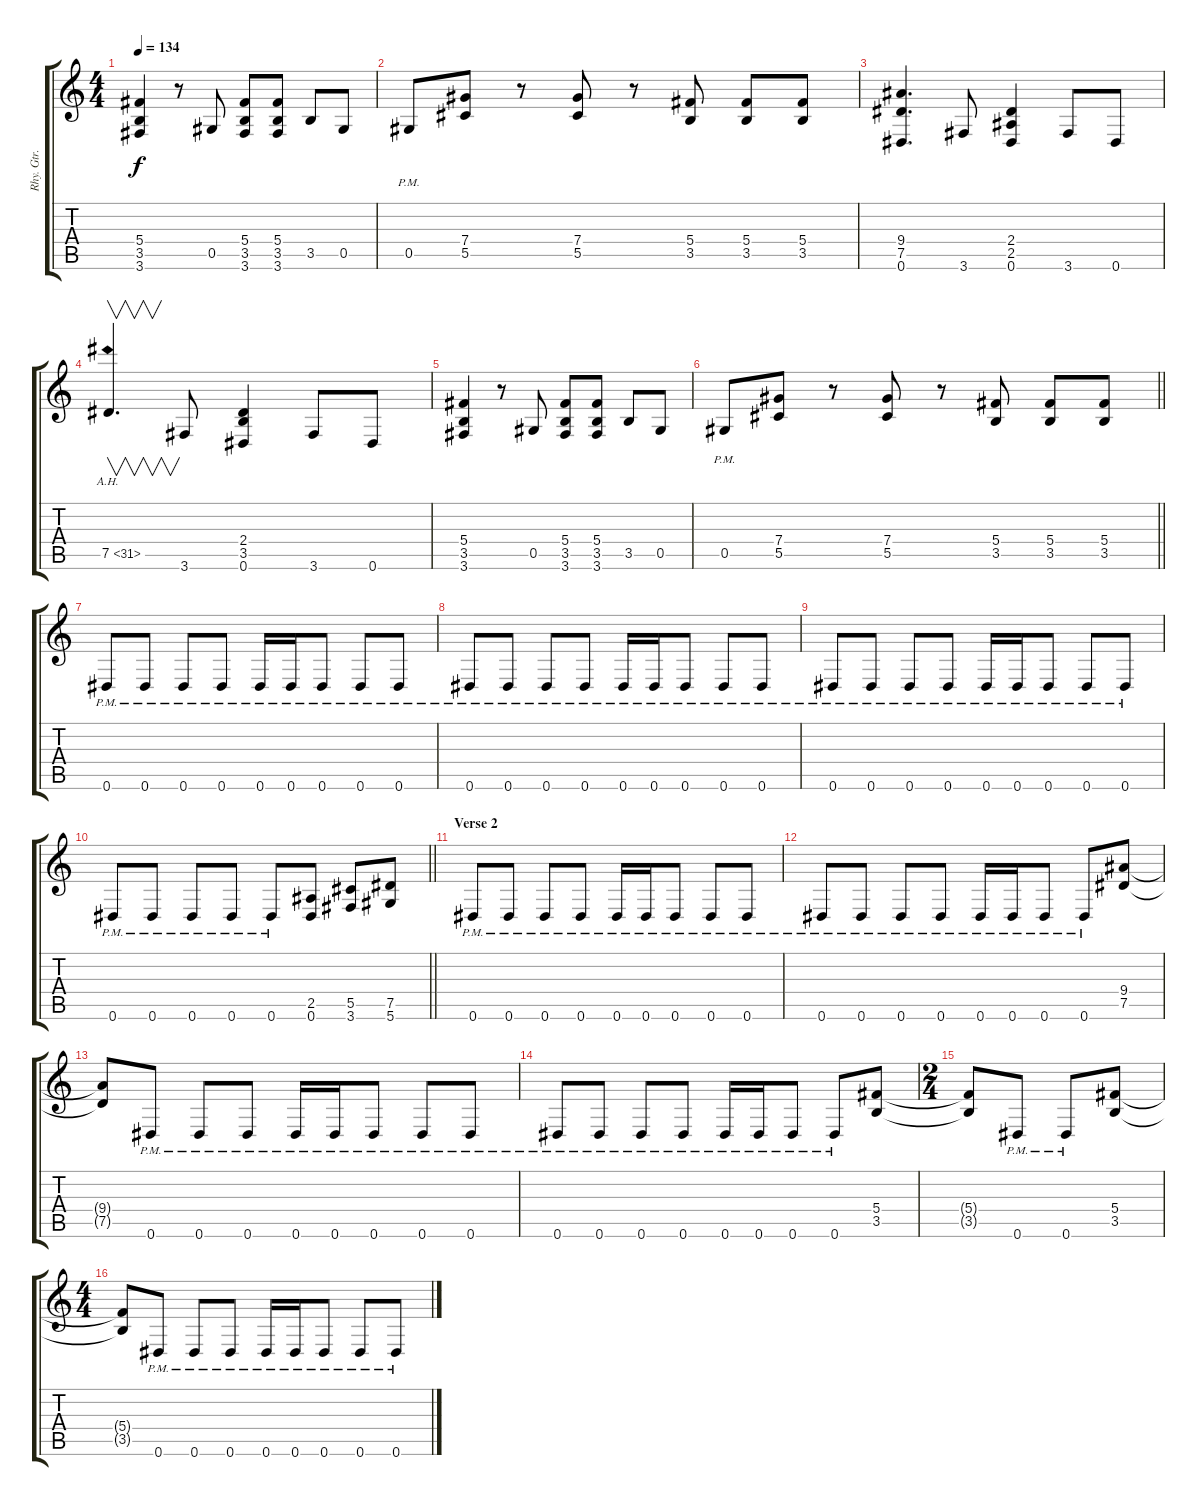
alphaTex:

\track ("Rhy. Gtr. 2" "Rhy. Gtr. ") {instrument distortionguitar}
\staff {score tabs}
\tuning (Eb4 Bb3 Gb3 Db3 Ab2 Eb2) {hide}
\ts (4 4)
\tempo 134
\clef g2
\ks c
(5.4 3.5 3.6).4{dy f} r.8 0.5.8 (5.4 3.5 3.6).8 (5.4 3.5 3.6).8 3.5.8 0.5.8 |
0.5{pm}.8 (7.4 5.5).8 r.8 (7.4 5.5).8 r.8 (5.4 3.5).8 (5.4 3.5).8 (5.4 3.5).8 |
(9.4 7.5 0.6).4{d} 3.6.8 (2.4 2.5 0.6).4 3.6.8 0.6.8 |
7.5{ah 24}.4{v d} 3.6.8 (2.4 3.5 0.6).4 3.6.8 0.6.8 |
(5.4 3.5 3.6).4 r.8 0.5.8 (5.4 3.5 3.6).8 (5.4 3.5 3.6).8 3.5.8 0.5.8 |
\barLineRight lightlight
0.5{pm}.8 (7.4 5.5).8 r.8 (7.4 5.5).8 r.8 (5.4 3.5).8 (5.4 3.5).8 (5.4 3.5).8 |
\section ("" "")
0.6{pm}.8 0.6{pm}.8 0.6{pm}.8 0.6{pm}.8 0.6{pm}.16 0.6{pm}.16 0.6{pm}.8 0.6{pm}.8 0.6{pm}.8 |
0.6{pm}.8 0.6{pm}.8 0.6{pm}.8 0.6{pm}.8 0.6{pm}.16 0.6{pm}.16 0.6{pm}.8 0.6{pm}.8 0.6{pm}.8 |
0.6{pm}.8 0.6{pm}.8 0.6{pm}.8 0.6{pm}.8 0.6{pm}.16 0.6{pm}.16 0.6{pm}.8 0.6{pm}.8 0.6{pm}.8 |
\barLineRight lightlight
0.6{pm}.8 0.6{pm}.8 0.6{pm}.8 0.6{pm}.8 0.6{pm}.8 (2.5 0.6).8 (5.5 3.6).8 (7.5 5.6).8 |
\section ("" "Verse 2")
0.6{pm}.8 0.6{pm}.8 0.6{pm}.8 0.6{pm}.8 0.6{pm}.16 0.6{pm}.16 0.6{pm}.8 0.6{pm}.8 0.6{pm}.8 |
0.6{pm}.8 0.6{pm}.8 0.6{pm}.8 0.6{pm}.8 0.6{pm}.16 0.6{pm}.16 0.6{pm}.8 0.6{pm}.8 (9.4 7.5).8 |
(9.4{t} 7.5{t}).8 0.6{pm}.8 0.6{pm}.8 0.6{pm}.8 0.6{pm}.16 0.6{pm}.16 0.6{pm}.8 0.6{pm}.8 0.6{pm}.8 |
0.6{pm}.8 0.6{pm}.8 0.6{pm}.8 0.6{pm}.8 0.6{pm}.16 0.6{pm}.16 0.6{pm}.8 0.6{pm}.8 (5.4 3.5).8 |
\ts (2 4)
(5.4{t} 3.5{t}).8 0.6{pm}.8 0.6{pm}.8 (5.4 3.5).8 |
\ts (4 4)
(5.4{t} 3.5{t}).8 0.6{pm}.8 0.6{pm}.8 0.6{pm}.8 0.6{pm}.16 0.6{pm}.16 0.6{pm}.8 0.6{pm}.8 0.6{pm}.8
